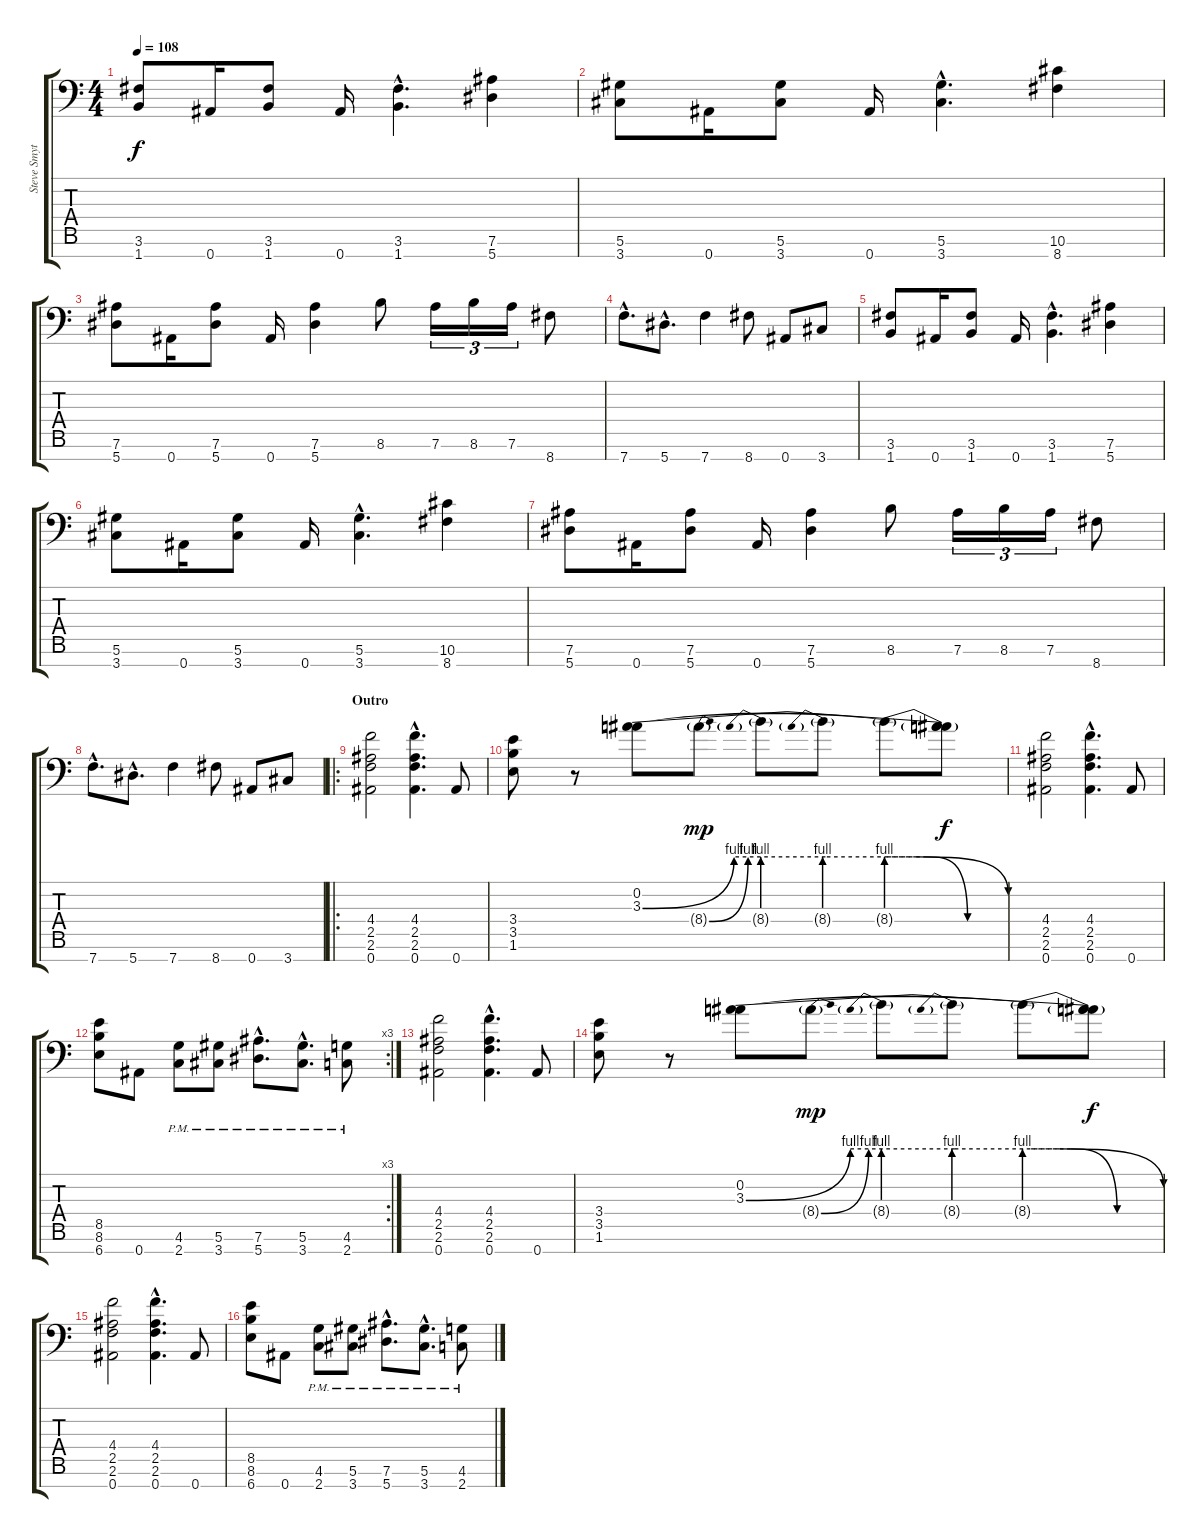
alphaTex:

\track ("Steve Smyth Rhythm" "Steve Smyt") {instrument distortionguitar}
\staff {score tabs}
\tuning (Eb4 Bb3 Gb3 Db3 Ab2 Eb2 Bb1) {hide}
\ts (4 4)
\tempo 108
\clef f4
\ks c
(3.6 1.7).8{dy f} 0.7.16 (3.6 1.7).8 0.7.16 (3.6{hac} 1.7{hac}).4{d} (7.6 5.7).4 |
(5.6 3.7).8 0.7.16 (5.6 3.7).8 0.7.16 (5.6{hac} 3.7{hac}).4{d} (10.6 8.7).4 |
(7.6 5.7).8 0.7.16 (7.6 5.7).8 0.7.16 (7.6 5.7).4 8.6.8 7.6.16{tu (3 2)} 8.6.16{tu (3 2)} 7.6.16{tu (3 2)} 8.7.8 |
7.7{hac}.8{d} 5.7{hac}.8{d} 7.7.4 8.7.8 0.7.8 3.7.8 |
(3.6 1.7).8 0.7.16 (3.6 1.7).8 0.7.16 (3.6{hac} 1.7{hac}).4{d} (7.6 5.7).4 |
(5.6 3.7).8 0.7.16 (5.6 3.7).8 0.7.16 (5.6{hac} 3.7{hac}).4{d} (10.6 8.7).4 |
(7.6 5.7).8 0.7.16 (7.6 5.7).8 0.7.16 (7.6 5.7).4 8.6.8 7.6.16{tu (3 2)} 8.6.16{tu (3 2)} 7.6.16{tu (3 2)} 8.7.8 |
7.7{hac}.8{d} 5.7{hac}.8{d} 7.7.4 8.7.8 0.7.8 3.7.8 |
\ro
\section ("" "Outro")
(4.4 2.5 2.6 0.7).2 (4.4{hac} 2.5{hac} 2.6{hac} 0.7{hac}).4{d} 0.7.8 |
(3.4 3.5 1.6).8 r.8 (0.2 3.3{be (custom 0 0 15 4 30 4 45 4 60 0)}).8 8.4{be (bend 0 0 60 4) g}.8{dy mp} 8.4{be (prebend 0 4 60 4) g}.8 8.4{be (prebend 0 4 60 4) g}.8 8.4{be (custom 0 4 20 4 40 0 60 0) g}.8 (0.2{t} 3.3{t} 8.4{t}).8{dy f} |
(4.4 2.5 2.6 0.7).2 (4.4{hac} 2.5{hac} 2.6{hac} 0.7{hac}).4{d} 0.7.8 |
\rc 3
(8.5 8.6 6.7).8 0.7.8 (4.6{pm} 2.7{pm}).8 (5.6{pm} 3.7{pm}).8 (7.6{hac pm} 5.7{hac pm}).8{d} (5.6{hac pm} 3.7{hac pm}).8{d} (4.6{pm} 2.7{pm}).8 |
(4.4 2.5 2.6 0.7).2 (4.4{hac} 2.5{hac} 2.6{hac} 0.7{hac}).4{d} 0.7.8 |
(3.4 3.5 1.6).8 r.8 (0.2 3.3{be (custom 0 0 15 4 30 4 45 4 60 0)}).8 8.4{be (bend 0 0 60 4) g}.8{dy mp} 8.4{be (prebend 0 4 60 4) g}.8 8.4{be (prebend 0 4 60 4) g}.8 8.4{be (custom 0 4 20 4 40 0 60 0) g}.8 (0.2{t} 3.3{t} 8.4{t}).8{dy f} |
(4.4 2.5 2.6 0.7).2 (4.4{hac} 2.5{hac} 2.6{hac} 0.7{hac}).4{d} 0.7.8 |
\section ("" "")
(8.5 8.6 6.7).8 0.7.8 (4.6{pm} 2.7{pm}).8 (5.6{pm} 3.7{pm}).8 (7.6{hac pm} 5.7{hac pm}).8{d} (5.6{hac pm} 3.7{hac pm}).8{d} (4.6{pm} 2.7{pm}).8
